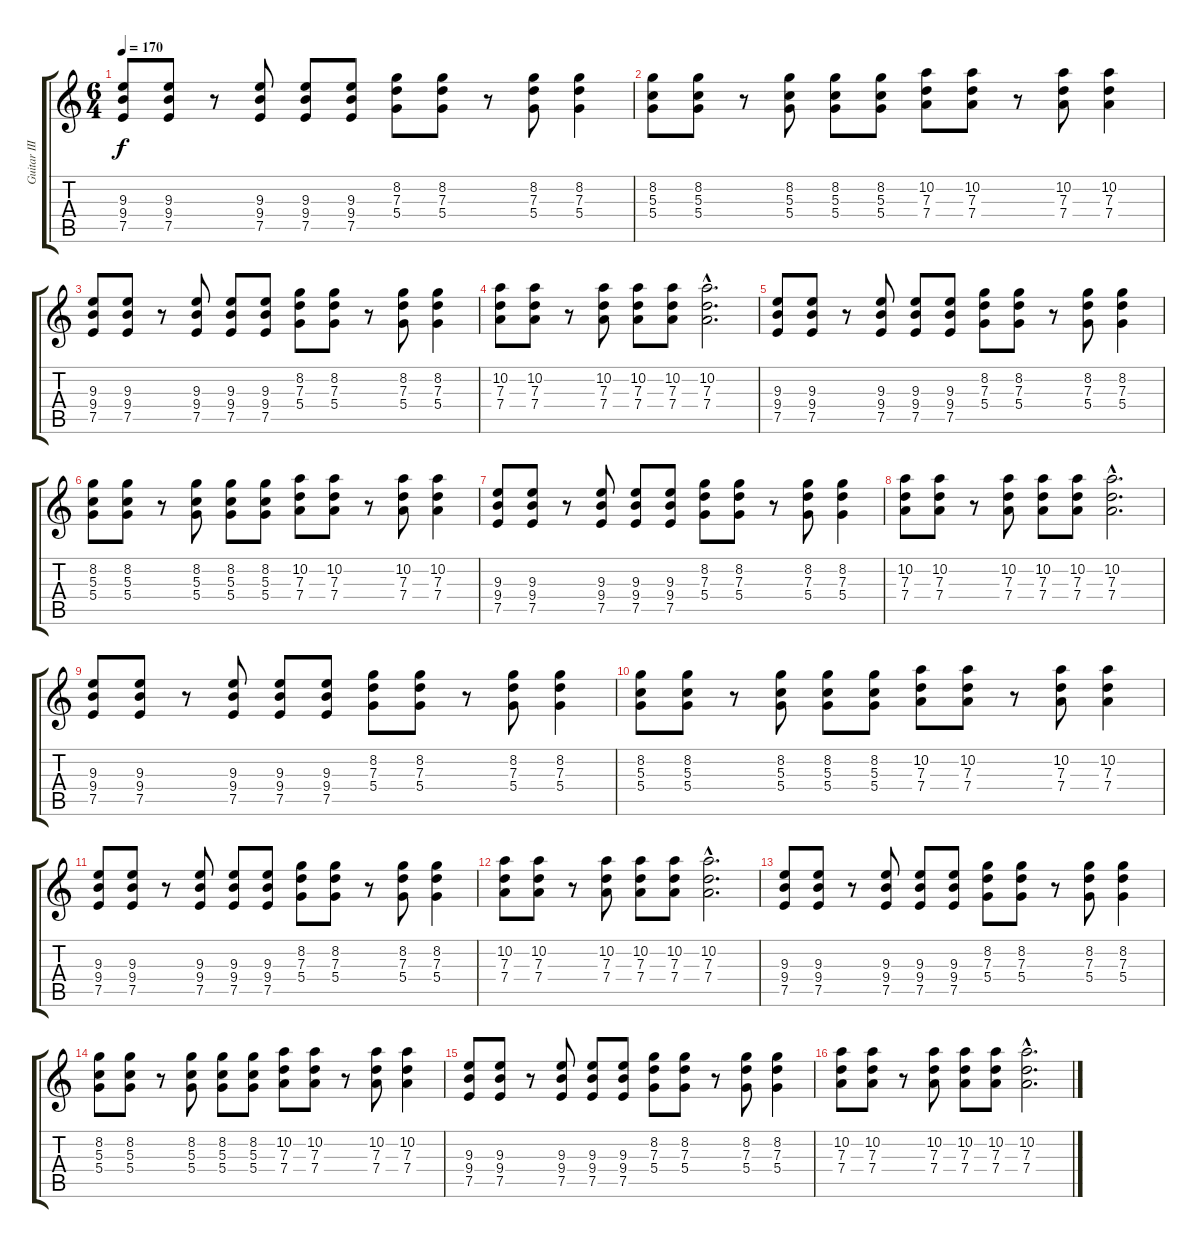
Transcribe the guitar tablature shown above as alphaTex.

\track ("Guitar III" "Guitar III") {instrument distortionguitar}
\staff {score tabs}
\tuning (E4 B3 G3 D3 A2 E2) {hide}
\ts (6 4)
\tempo 170
\clef g2
\ks c
(9.3 9.4 7.5).8{dy f instrument distortionguitar} (9.3 9.4 7.5).8 r.8 (9.3 9.4 7.5).8 (9.3 9.4 7.5).8 (9.3 9.4 7.5).8 (8.2 7.3 5.4).8 (8.2 7.3 5.4).8 r.8 (8.2 7.3 5.4).8 (8.2 7.3 5.4).4 |
(8.2 5.3 5.4).8 (8.2 5.3 5.4).8 r.8 (8.2 5.3 5.4).8 (8.2 5.3 5.4).8 (8.2 5.3 5.4).8 (10.2 7.3 7.4).8 (10.2 7.3 7.4).8 r.8 (10.2 7.3 7.4).8 (10.2 7.3 7.4).4 |
(9.3 9.4 7.5).8 (9.3 9.4 7.5).8 r.8 (9.3 9.4 7.5).8 (9.3 9.4 7.5).8 (9.3 9.4 7.5).8 (8.2 7.3 5.4).8 (8.2 7.3 5.4).8 r.8 (8.2 7.3 5.4).8 (8.2 7.3 5.4).4 |
(10.2 7.3 7.4).8 (10.2 7.3 7.4).8 r.8 (10.2 7.3 7.4).8 (10.2 7.3 7.4).8 (10.2 7.3 7.4).8 (10.2{hac} 7.3{hac} 7.4{hac}).2{d} |
(9.3 9.4 7.5).8{instrument distortionguitar} (9.3 9.4 7.5).8 r.8 (9.3 9.4 7.5).8 (9.3 9.4 7.5).8 (9.3 9.4 7.5).8 (8.2 7.3 5.4).8 (8.2 7.3 5.4).8 r.8 (8.2 7.3 5.4).8 (8.2 7.3 5.4).4 |
(8.2 5.3 5.4).8 (8.2 5.3 5.4).8 r.8 (8.2 5.3 5.4).8 (8.2 5.3 5.4).8 (8.2 5.3 5.4).8 (10.2 7.3 7.4).8 (10.2 7.3 7.4).8 r.8 (10.2 7.3 7.4).8 (10.2 7.3 7.4).4 |
(9.3 9.4 7.5).8 (9.3 9.4 7.5).8 r.8 (9.3 9.4 7.5).8 (9.3 9.4 7.5).8 (9.3 9.4 7.5).8 (8.2 7.3 5.4).8 (8.2 7.3 5.4).8 r.8 (8.2 7.3 5.4).8 (8.2 7.3 5.4).4 |
(10.2 7.3 7.4).8 (10.2 7.3 7.4).8 r.8 (10.2 7.3 7.4).8 (10.2 7.3 7.4).8 (10.2 7.3 7.4).8 (10.2{hac} 7.3{hac} 7.4{hac}).2{d} |
(9.3 9.4 7.5).8{instrument distortionguitar} (9.3 9.4 7.5).8 r.8 (9.3 9.4 7.5).8 (9.3 9.4 7.5).8 (9.3 9.4 7.5).8 (8.2 7.3 5.4).8 (8.2 7.3 5.4).8 r.8 (8.2 7.3 5.4).8 (8.2 7.3 5.4).4 |
(8.2 5.3 5.4).8 (8.2 5.3 5.4).8 r.8 (8.2 5.3 5.4).8 (8.2 5.3 5.4).8 (8.2 5.3 5.4).8 (10.2 7.3 7.4).8 (10.2 7.3 7.4).8 r.8 (10.2 7.3 7.4).8 (10.2 7.3 7.4).4 |
(9.3 9.4 7.5).8 (9.3 9.4 7.5).8 r.8 (9.3 9.4 7.5).8 (9.3 9.4 7.5).8 (9.3 9.4 7.5).8 (8.2 7.3 5.4).8 (8.2 7.3 5.4).8 r.8 (8.2 7.3 5.4).8 (8.2 7.3 5.4).4 |
(10.2 7.3 7.4).8 (10.2 7.3 7.4).8 r.8 (10.2 7.3 7.4).8 (10.2 7.3 7.4).8 (10.2 7.3 7.4).8 (10.2{hac} 7.3{hac} 7.4{hac}).2{d} |
(9.3 9.4 7.5).8{instrument distortionguitar} (9.3 9.4 7.5).8 r.8 (9.3 9.4 7.5).8 (9.3 9.4 7.5).8 (9.3 9.4 7.5).8 (8.2 7.3 5.4).8 (8.2 7.3 5.4).8 r.8 (8.2 7.3 5.4).8 (8.2 7.3 5.4).4 |
(8.2 5.3 5.4).8 (8.2 5.3 5.4).8 r.8 (8.2 5.3 5.4).8 (8.2 5.3 5.4).8 (8.2 5.3 5.4).8 (10.2 7.3 7.4).8 (10.2 7.3 7.4).8 r.8 (10.2 7.3 7.4).8 (10.2 7.3 7.4).4 |
(9.3 9.4 7.5).8 (9.3 9.4 7.5).8 r.8 (9.3 9.4 7.5).8 (9.3 9.4 7.5).8 (9.3 9.4 7.5).8 (8.2 7.3 5.4).8 (8.2 7.3 5.4).8 r.8 (8.2 7.3 5.4).8 (8.2 7.3 5.4).4 |
(10.2 7.3 7.4).8 (10.2 7.3 7.4).8 r.8 (10.2 7.3 7.4).8 (10.2 7.3 7.4).8 (10.2 7.3 7.4).8 (10.2{hac} 7.3{hac} 7.4{hac}).2{d}
